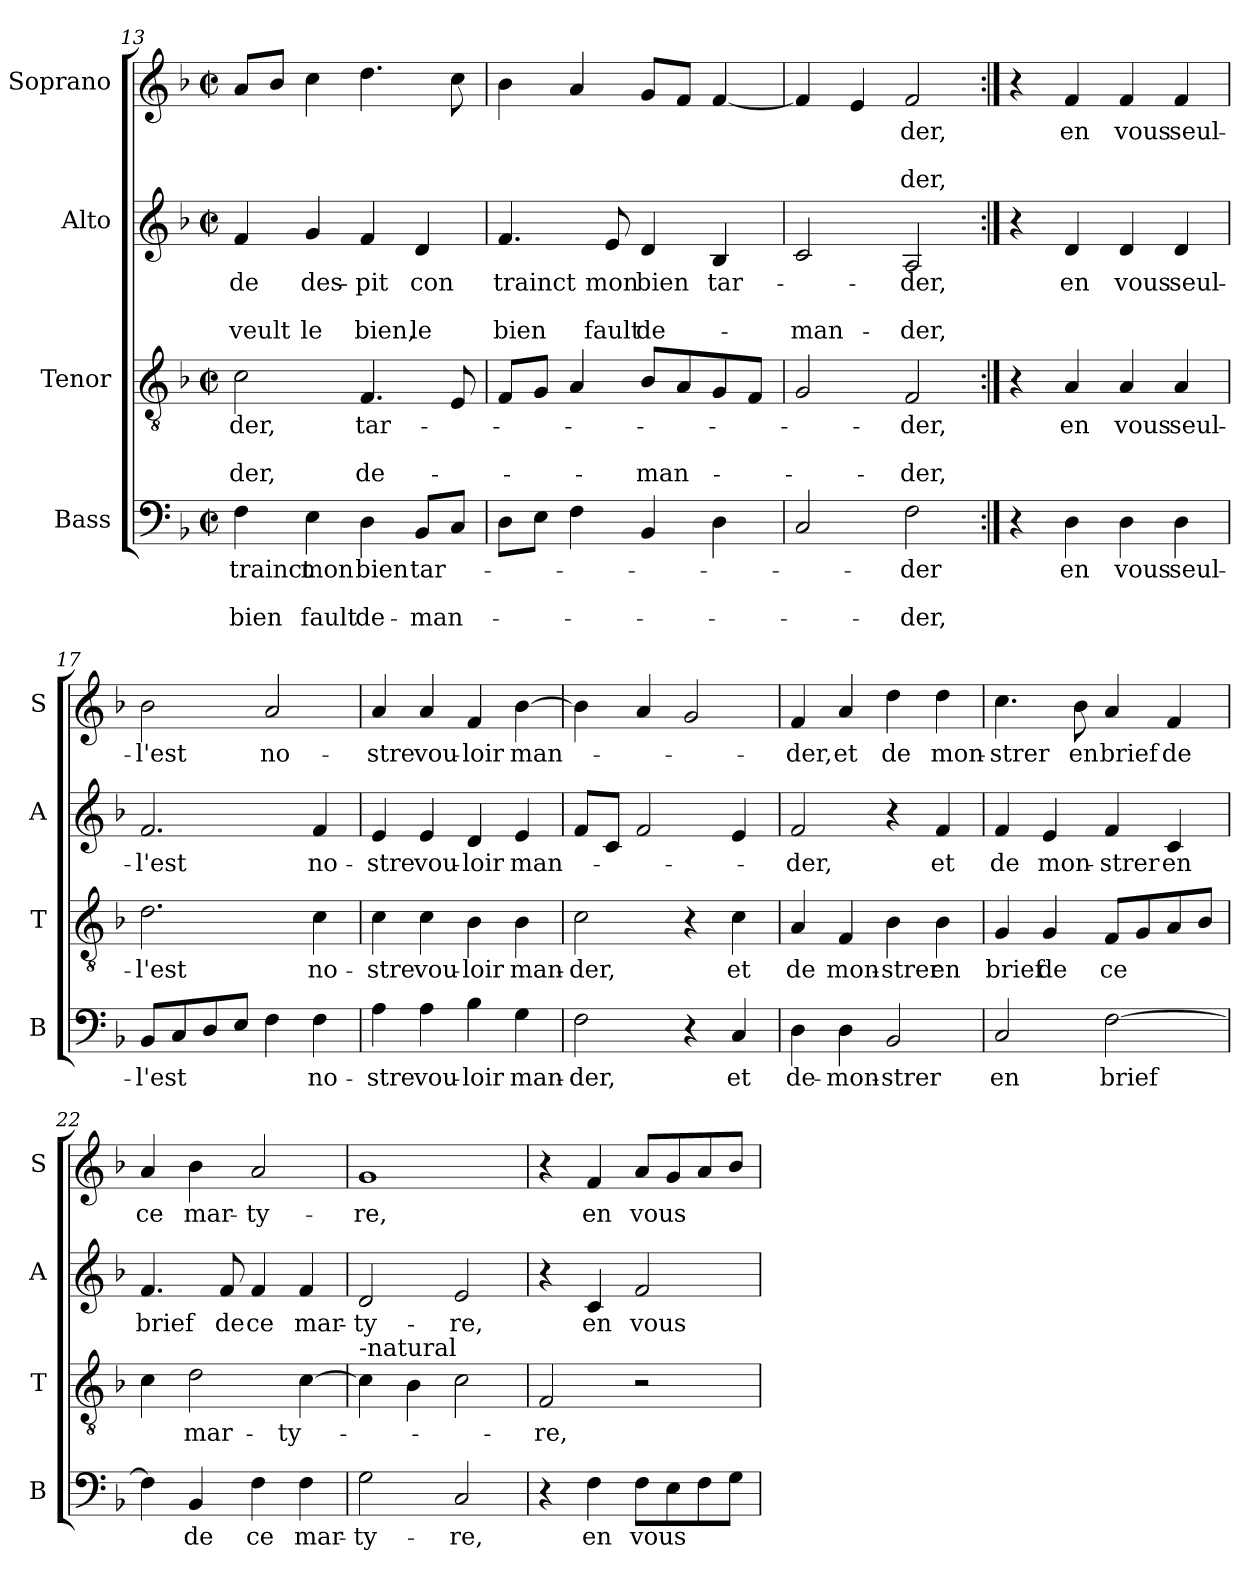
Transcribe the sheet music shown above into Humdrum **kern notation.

**kern	**text	**text	**text	**kern	**text	**text	**text	**kern	**text	**text	**text	**kern	**text	**text	**text
*part4	*part4	*part4	*part4	*part3	*part3	*part3	*part3	*part2	*part2	*part2	*part2	*part1	*part1	*part1	*part1
*staff4	*staff4	*staff4	*staff4	*staff3	*staff3	*staff3	*staff3	*staff2	*staff2	*staff2	*staff2	*staff1	*staff1	*staff1	*staff1
*I"Bass	*	*	*	*I"Tenor	*	*	*	*I"Alto	*	*	*	*I"Soprano	*	*	*
*I'B	*	*	*	*I'T	*	*	*	*I'A	*	*	*	*I'S	*	*	*
*clefF4	*	*	*	*clefGv2	*	*	*	*clefG2	*	*	*	*clefG2	*	*	*
*k[b-]	*	*	*	*k[b-]	*	*	*	*k[b-]	*	*	*	*k[b-]	*	*	*
*F:	*	*	*	*F:	*	*	*	*F:	*	*	*	*F:	*	*	*
*M2/2	*	*	*	*M2/2	*	*	*	*M2/2	*	*	*	*M2/2	*	*	*
*met(c|)	*	*	*	*met(c|)	*	*	*	*met(c|)	*	*	*	*met(c|)	*	*	*
=13	=13	=13	=13	=13	=13	=13	=13	=13	=13	=13	=13	=13	=13	=13	=13
!	!LO:LY:b	!	!LO:LY:b	!	!LO:LY:b	!	!LO:LY:b	!	!LO:LY:b	!	!LO:LY:b	!	!	!	!
4F\	-trainct	.	bien	2c\	-der,	.	-der,	4f/	de	.	veult	8a/L	.	.	.
.	.	.	.	.	.	.	.	.	.	.	.	8b-/J	.	.	.
!	!LO:LY:b	!	!LO:LY:b	!	!	!	!	!	!LO:LY:b	!	!LO:LY:b	!	!	!	!
4E\	mon	.	fault	.	.	.	.	4g/	des-	.	le	4cc\	.	.	.
!	!LO:LY:b	!	!LO:LY:b	!	!LO:LY:b	!	!LO:LY:b	!	!LO:LY:b	!	!LO:LY:b	!	!	!	!
4D\	bien	.	de-	4.F/	tar-	.	de-	4f/	-pit	.	bien,	4.dd\	.	.	.
!	!LO:LY:b	!	!LO:LY:b	!	!	!	!	!	!LO:LY:b	!	!LO:LY:b	!	!	!	!
8BB-/L	tar-	.	-man-	.	.	.	.	4d/	con	.	le	.	.	.	.
8C/J	.	.	.	8E/	.	.	.	.	.	.	.	8cc\	.	.	.
=14	=14	=14	=14	=14	=14	=14	=14	=14	=14	=14	=14	=14	=14	=14	=14
!	!	!	!	!	!	!	!	!	!LO:LY:b	!	!LO:LY:b	!	!	!	!
8D\L	.	.	.	8F/L	.	.	.	4.f/	trainct	.	bien	4b-\	.	.	.
8E\J	.	.	.	8G/J	.	.	.	.	.	.	.	.	.	.	.
4F\	.	.	.	4A/	.	.	.	.	.	.	.	4a/	.	.	.
!	!	!	!	!	!	!	!	!	!LO:LY:b	!	!LO:LY:b	!	!	!	!
.	.	.	.	.	.	.	.	8e/	mon	.	fault	.	.	.	.
!	!	!	!	!	!	!	!LO:LY:b	!	!LO:LY:b	!	!LO:LY:b	!	!	!	!
4BB-/	.	.	.	8B-/L	.	.	-man-	4d/	bien	.	de-	8g/L	.	.	.
.	.	.	.	8A/	.	.	.	.	.	.	.	8f/J	.	.	.
!	!	!	!	!	!	!	!	!	!LO:LY:b	!	!	!	!	!	!
4D\	.	.	.	8G/	.	.	.	4B-/	tar-	.	.	[4f/	.	.	.
.	.	.	.	8F/J	.	.	.	.	.	.	.	.	.	.	.
=15	=15	=15	=15	=15	=15	=15	=15	=15	=15	=15	=15	=15	=15	=15	=15
!	!	!	!	!	!	!	!	!	!	!	!LO:LY:b	!	!	!	!
2C/	.	.	.	2G/	.	.	.	2c/	.	.	-man-	4f/]	.	.	.
.	.	.	.	.	.	.	.	.	.	.	.	4e/	.	.	.
!	!LO:LY:b	!	!LO:LY:b	!	!LO:LY:b	!	!LO:LY:b	!	!LO:LY:b	!	!LO:LY:b	!	!LO:LY:b	!	!LO:LY:b
2F\	-der	.	-der,	2F/	-der,	.	-der,	2A/	-der,	.	-der,	2f/	-der,	.	-der,
!!LO:LB:g=z
=16:|!	=16:|!	=16:|!	=16:|!	=16:|!	=16:|!	=16:|!	=16:|!	=16:|!	=16:|!	=16:|!	=16:|!	=16:|!	=16:|!	=16:|!	=16:|!
4r	.	.	.	4r	.	.	.	4r	.	.	.	4r	.	.	.
!	!LO:LY:b	!	!	!	!LO:LY:b	!	!	!	!LO:LY:b	!	!	!	!LO:LY:b	!	!
4D\	en	.	.	4A/	en	.	.	4d/	en	.	.	4f/	en	.	.
!	!LO:LY:b	!	!	!	!LO:LY:b	!	!	!	!LO:LY:b	!	!	!	!LO:LY:b	!	!
4D\	vous	.	.	4A/	vous	.	.	4d/	vous	.	.	4f/	vous	.	.
!	!LO:LY:b	!	!	!	!LO:LY:b	!	!	!	!LO:LY:b	!	!	!	!LO:LY:b	!	!
4D\	seul-	.	.	4A/	seul-	.	.	4d/	seul-	.	.	4f/	seul-	.	.
=17	=17	=17	=17	=17	=17	=17	=17	=17	=17	=17	=17	=17	=17	=17	=17
!	!LO:LY:b	!	!	!	!LO:LY:b	!	!	!	!LO:LY:b	!	!	!	!LO:LY:b	!	!
8BB-/L	-l'est	.	.	2.d\	-l'est	.	.	2.f/	-l'est	.	.	2b-\	-l'est	.	.
8C/	.	.	.	.	.	.	.	.	.	.	.	.	.	.	.
8D/	.	.	.	.	.	.	.	.	.	.	.	.	.	.	.
8E/J	.	.	.	.	.	.	.	.	.	.	.	.	.	.	.
!	!	!	!	!	!	!	!	!	!	!	!	!	!LO:LY:b	!	!
4F\	.	.	.	.	.	.	.	.	.	.	.	2a/	no-	.	.
!	!LO:LY:b	!	!	!	!LO:LY:b	!	!	!	!LO:LY:b	!	!	!	!	!	!
4F\	no-	.	.	4c\	no-	.	.	4f/	no-	.	.	.	.	.	.
=18	=18	=18	=18	=18	=18	=18	=18	=18	=18	=18	=18	=18	=18	=18	=18
!	!LO:LY:b	!	!	!	!LO:LY:b	!	!	!	!LO:LY:b	!	!	!	!LO:LY:b	!	!
4A\	-stre	.	.	4c\	-stre	.	.	4e/	-stre	.	.	4a/	-stre	.	.
!	!LO:LY:b	!	!	!	!LO:LY:b	!	!	!	!LO:LY:b	!	!	!	!LO:LY:b	!	!
4A\	vou-	.	.	4c\	vou-	.	.	4e/	vou-	.	.	4a/	vou-	.	.
!	!LO:LY:b	!	!	!	!LO:LY:b	!	!	!	!LO:LY:b	!	!	!	!LO:LY:b	!	!
4B-\	-loir	.	.	4B-\	-loir	.	.	4d/	-loir	.	.	4f/	-loir	.	.
!	!LO:LY:b	!	!	!	!LO:LY:b	!	!	!	!LO:LY:b	!	!	!	!LO:LY:b	!	!
4G\	man-	.	.	4B-\	man-	.	.	4e/	man-	.	.	[4b-\	man-	.	.
=19	=19	=19	=19	=19	=19	=19	=19	=19	=19	=19	=19	=19	=19	=19	=19
!	!LO:LY:b	!	!	!	!LO:LY:b	!	!	!	!	!	!	!	!	!	!
2F\	-der,	.	.	2c\	-der,	.	.	8f/L	.	.	.	4b-\]	.	.	.
.	.	.	.	.	.	.	.	8c/J	.	.	.	.	.	.	.
.	.	.	.	.	.	.	.	2f/	.	.	.	4a/	.	.	.
4r	.	.	.	4r	.	.	.	.	.	.	.	2g/	.	.	.
!	!LO:LY:b	!	!	!	!LO:LY:b	!	!	!	!	!	!	!	!	!	!
4C/	et	.	.	4c\	et	.	.	4e/	.	.	.	.	.	.	.
!!LO:LB:g=z
=20	=20	=20	=20	=20	=20	=20	=20	=20	=20	=20	=20	=20	=20	=20	=20
!	!LO:LY:b	!	!	!	!LO:LY:b	!	!	!	!LO:LY:b	!	!	!	!LO:LY:b	!	!
4D\	de-	.	.	4A/	de	.	.	2f/	-der,	.	.	4f/	-der,	.	.
!	!LO:LY:b	!	!	!	!LO:LY:b	!	!	!	!	!	!	!	!LO:LY:b	!	!
4D\	-mon-	.	.	4F/	mon-	.	.	.	.	.	.	4a/	et	.	.
!	!LO:LY:b	!	!	!	!LO:LY:b	!	!	!	!	!	!	!	!LO:LY:b	!	!
2BB-/	-strer	.	.	4B-\	-strer	.	.	4r	.	.	.	4dd\	de	.	.
!	!	!	!	!	!LO:LY:b	!	!	!	!LO:LY:b	!	!	!	!LO:LY:b	!	!
.	.	.	.	4B-\	en	.	.	4f/	et	.	.	4dd\	mon-	.	.
=21	=21	=21	=21	=21	=21	=21	=21	=21	=21	=21	=21	=21	=21	=21	=21
!	!LO:LY:b	!	!	!	!LO:LY:b	!	!	!	!LO:LY:b	!	!	!	!LO:LY:b	!	!
2C/	en	.	.	4G/	brief	.	.	4f/	de	.	.	4.cc\	-strer	.	.
!	!	!	!	!	!LO:LY:b	!	!	!	!LO:LY:b	!	!	!	!	!	!
.	.	.	.	4G/	de	.	.	4e/	mon-	.	.	.	.	.	.
!	!	!	!	!	!	!	!	!	!	!	!	!	!LO:LY:b	!	!
.	.	.	.	.	.	.	.	.	.	.	.	8b-\	en	.	.
!	!LO:LY:b	!	!	!	!LO:LY:b	!	!	!	!LO:LY:b	!	!	!	!LO:LY:b	!	!
[2F\	brief	.	.	8F/L	ce	.	.	4f/	-strer	.	.	4a/	brief	.	.
.	.	.	.	8G/	.	.	.	.	.	.	.	.	.	.	.
!	!	!	!	!	!	!	!	!	!LO:LY:b	!	!	!	!LO:LY:b	!	!
.	.	.	.	8A/	.	.	.	4c/	en	.	.	4f/	de	.	.
.	.	.	.	8B-/J	.	.	.	.	.	.	.	.	.	.	.
=22	=22	=22	=22	=22	=22	=22	=22	=22	=22	=22	=22	=22	=22	=22	=22
!	!	!	!	!	!	!	!	!	!LO:LY:b	!	!	!	!LO:LY:b	!	!
4F\]	.	.	.	4c\	.	.	.	4.f/	brief	.	.	4a/	ce	.	.
!	!LO:LY:b	!	!	!	!LO:LY:b	!	!	!	!	!	!	!	!LO:LY:b	!	!
4BB-/	de	.	.	2d\	mar-	.	.	.	.	.	.	4b-\	mar-	.	.
!	!	!	!	!	!	!	!	!	!LO:LY:b	!	!	!	!	!	!
.	.	.	.	.	.	.	.	8f/	de	.	.	.	.	.	.
!	!LO:LY:b	!	!	!	!	!	!	!	!LO:LY:b	!	!	!	!LO:LY:b	!	!
4F\	ce	.	.	.	.	.	.	4f/	ce	.	.	2a/	-ty-	.	.
!	!LO:LY:b	!	!	!	!LO:LY:b	!	!	!	!LO:LY:b	!	!	!	!	!	!
4F\	mar-	.	.	[4c\	-ty-	.	.	4f/	mar-	.	.	.	.	.	.
=23	=23	=23	=23	=23	=23	=23	=23	=23	=23	=23	=23	=23	=23	=23	=23
!	!	!	!	!LO:TX:a:t=-natural	!	!	!	!	!	!	!	!	!	!	!
!	!LO:LY:b	!	!	!	!	!	!	!	!LO:LY:b	!	!	!	!LO:LY:b	!	!
2G\	-ty-	.	.	4c\]	.	.	.	2d/	-ty-	.	.	1g	-re,	.	.
.	.	.	.	4B-\	.	.	.	.	.	.	.	.	.	.	.
!	!LO:LY:b	!	!	!	!	!	!	!	!LO:LY:b	!	!	!	!	!	!
2C/	-re,	.	.	2c\	.	.	.	2e/	-re,	.	.	.	.	.	.
=24	=24	=24	=24	=24	=24	=24	=24	=24	=24	=24	=24	=24	=24	=24	=24
!	!	!	!	!	!LO:LY:b	!	!	!	!	!	!	!	!	!	!
4r	.	.	.	2F/	-re,	.	.	4r	.	.	.	4r	.	.	.
!	!LO:LY:b	!	!	!	!	!	!	!	!LO:LY:b	!	!	!	!LO:LY:b	!	!
4F\	en	.	.	.	.	.	.	4c/	en	.	.	4f/	en	.	.
!	!LO:LY:b	!	!	!	!	!	!	!	!LO:LY:b	!	!	!	!LO:LY:b	!	!
8F\L	vous	.	.	2r	.	.	.	2f/	vous	.	.	8a/L	vous	.	.
8E\	.	.	.	.	.	.	.	.	.	.	.	8g/	.	.	.
8F\	.	.	.	.	.	.	.	.	.	.	.	8a/	.	.	.
8G\J	.	.	.	.	.	.	.	.	.	.	.	8b-/J	.	.	.
=	=	=	=	=	=	=	=	=	=	=	=	=	=	=	=
*-	*-	*-	*-	*-	*-	*-	*-	*-	*-	*-	*-	*-	*-	*-	*-
